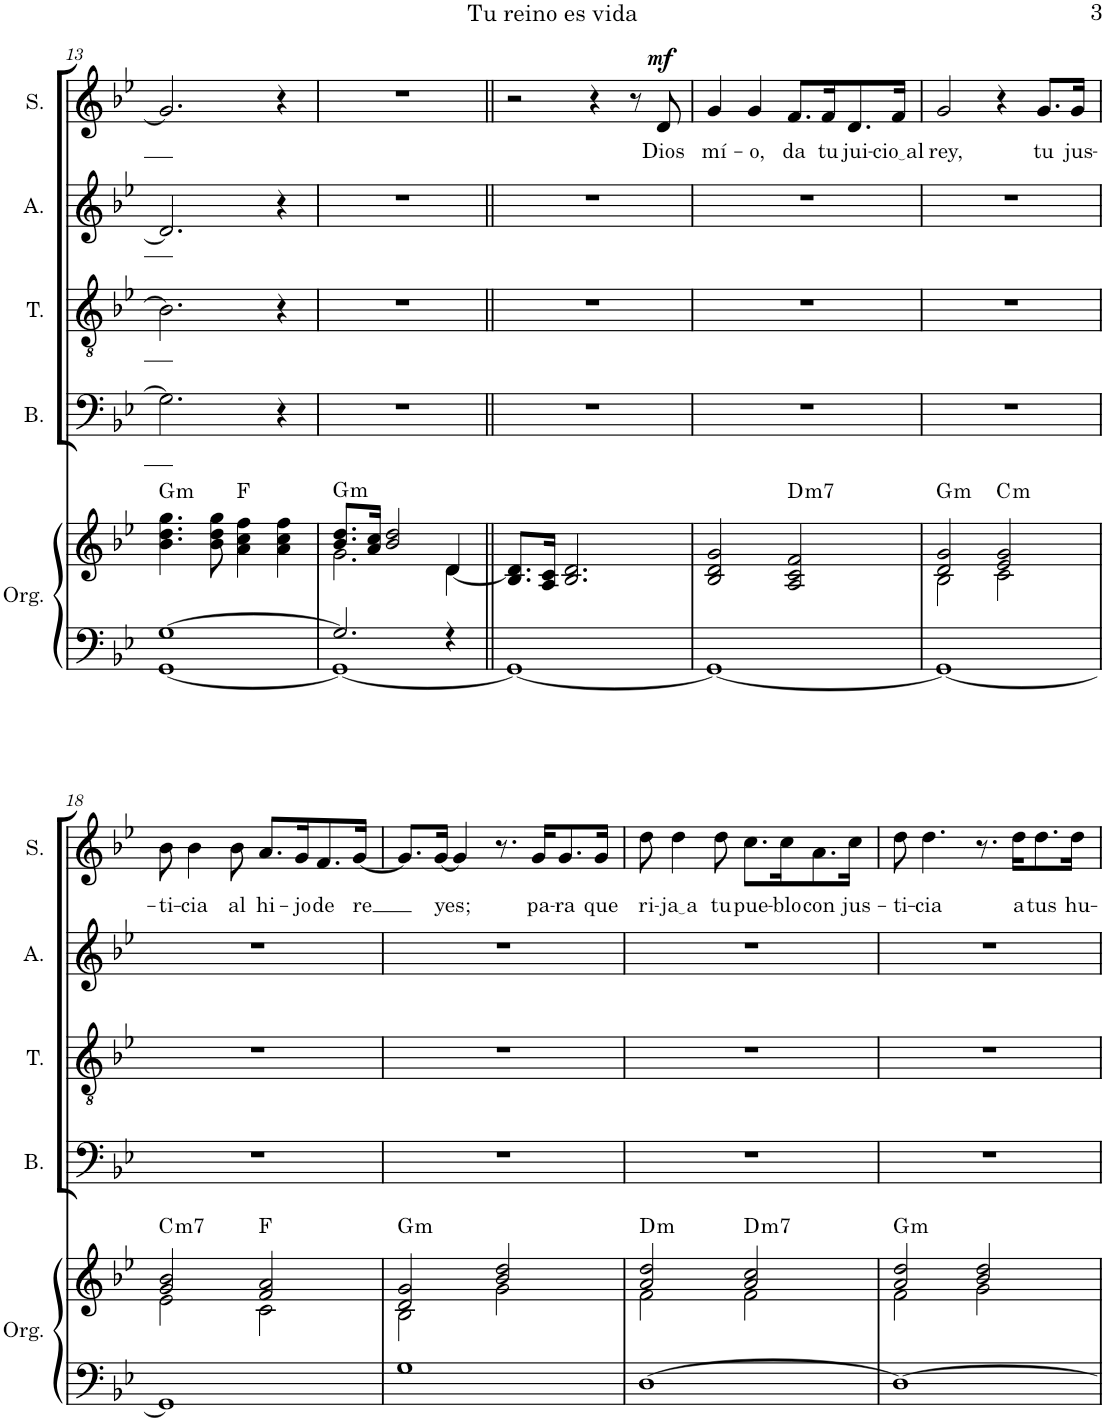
**kern	**kern	**harte	**kern	**kern	**kern	**kern	**text	**dynam
*part5	*part5	*part5	*part4	*part3	*part2	*part1	*part1	*part1
*staff6	*staff5	*	*staff4	*staff3	*staff2	*staff1	*staff1	*staff1
*I"Órgano	*	*	*I"Bajo	*I"Tenor	*I"Alto	*I"Soprano	*	*
*	*	*	*I'B.	*I'T.	*I'A.	*I'S.	*	*
!!LO:PB:g=z
*clefF4	*clefG2	*	*clefF4	*clefGv2	*clefG2	*clefG2	*	*
*k[b-e-]	*k[b-e-]	*	*k[b-e-]	*k[b-e-]	*k[b-e-]	*k[b-e-]	*	*
*M2/2	*M2/2	*	*M2/2	*M2/2	*M2/2	*M2/2	*	*
*met(c|)	*met(c|)	*	*met(c|)	*met(c|)	*met(c|)	*met(c|)	*	*
=13	=13	=13	=13	=13	=13	=13	=13	=13
*^	*	*	*	*	*	*	*	*
!	!	!	!LO:H:kt=m	!	!	!	!	!	!
[1G	[1GG	4.b-\ 4.dd\ 4.gg\	G:min	2.G\]	2.B-\]	2.d/]	2.g/]	.	.
.	.	8b-\ 8dd\ 8gg\	.	.	.	.	.	.	.
.	.	4a\ 4cc\ 4ff\	F:maj	.	.	.	.	.	.
.	.	4a\ 4cc\ 4ff\	.	4r	4r	4r	4r	.	.
=14	=14	=14	=14	=14	=14	=14	=14	=14	=14
*	*	*^	*	*	*	*	*	*	*
!	!	!	!	!LO:H:kt=m	!	!	!	!	!	!
2.G/]	1GG_	8.b-/ 8.dd/L	2.g\	G:min	1r	1r	1r	1r	.	.
.	.	16a/ 16cc/Jk	.	.	.	.	.	.	.	.
.	.	2b-/ 2dd/	.	.	.	.	.	.	.	.
4r	.	4d/	[4d\	.	.	.	.	.	.	.
*v	*v	*	*	*	*	*	*	*	*	*
*	*v	*v	*	*	*	*	*	*	*
=15||	=15||	=15||	=15||	=15||	=15||	=15||	=15||	=15||
1GG_	8.B-/ 8.d/]L	.	1r	1r	1r	2r	.	.
.	16A/ 16c/Jk	.	.	.	.	.	.	.
.	2.B-/ 2.d/	.	.	.	.	.	.	.
.	.	.	.	.	.	4r	.	.
.	.	.	.	.	.	8r	.	.
!	!	!	!	!	!	!	!LO:LY:b	!LO:DY:a
.	.	.	.	.	.	8d/	Dios	mf
=16	=16	=16	=16	=16	=16	=16	=16	=16
!	!	!	!	!	!	!	!LO:LY:b	!
1GG_	2B-/ 2d/ 2g/	.	1r	1r	1r	4g/	mí-	.
!	!	!	!	!	!	!	!LO:LY:b	!
.	.	.	.	.	.	4g/	-o,	.
!	!	!LO:H:kt=m7	!	!	!	!	!LO:LY:b	!
.	2A/ 2c/ 2f/	D:min7	.	.	.	8.f/L	da	.
!	!	!	!	!	!	!	!LO:LY:b	!
.	.	.	.	.	.	16f/K	tu	.
!	!	!	!	!	!	!	!LO:LY:b	!
.	.	.	.	.	.	8.d/	jui-	.
!	!	!	!	!	!	!	!LO:LY:b	!
.	.	.	.	.	.	16f/Jk	cio al	.
=17	=17	=17	=17	=17	=17	=17	=17	=17
*	*^	*	*	*	*	*	*	*
!	!	!	!LO:H:kt=m	!	!	!	!	!LO:LY:b	!
1GG_	2d/ 2g/	2B-\	G:min	1r	1r	1r	2g/	rey,	.
!	!	!	!LO:H:kt=m	!	!	!	!	!	!
.	2e-/ 2g/	2c\	C:min	.	.	.	4r	.	.
!	!	!	!	!	!	!	!	!LO:LY:b	!
.	.	.	.	.	.	.	8.g/L	tu	.
!	!	!	!	!	!	!	!	!LO:LY:b	!
.	.	.	.	.	.	.	16g/Jk	jus-	.
!!LO:LB:g=z
=18	=18	=18	=18	=18	=18	=18	=18	=18	=18
!	!	!	!LO:H:kt=m7	!	!	!	!	!LO:LY:b	!
1GG]	2g/ 2b-/	2e-\	C:min7	1r	1r	1r	8b-\	-ti-	.
!	!	!	!	!	!	!	!	!LO:LY:b	!
.	.	.	.	.	.	.	4b-\	-cia	.
!	!	!	!	!	!	!	!	!LO:LY:b	!
.	.	.	.	.	.	.	8b-\	al	.
!	!	!	!	!	!	!	!	!LO:LY:b	!
.	2f/ 2a/	2c\	F:maj	.	.	.	8.a/L	hi-	.
!	!	!	!	!	!	!	!	!LO:LY:b	!
.	.	.	.	.	.	.	16g/K	-jo	.
!	!	!	!	!	!	!	!	!LO:LY:b	!
.	.	.	.	.	.	.	8.f/	de	.
!	!	!	!	!	!	!	!	!LO:LY:b	!
.	.	.	.	.	.	.	[16g/Jk	re	.
=19	=19	=19	=19	=19	=19	=19	=19	=19	=19
!	!	!	!LO:H:kt=m	!	!	!	!	!	!
1G	2d/ 2g/	2B-\	G:min	1r	1r	1r	8.g/L]	.	.
!	!	!	!	!	!	!	!	!LO:LY:b	!
.	.	.	.	.	.	.	[16g/Jk	yes;	.
.	.	.	.	.	.	.	4g/]	.	.
.	2b-/ 2dd/	2g\	.	.	.	.	8.r	.	.
!	!	!	!	!	!	!	!	!LO:LY:b	!
.	.	.	.	.	.	.	16g/KL	pa-	.
!	!	!	!	!	!	!	!	!LO:LY:b	!
.	.	.	.	.	.	.	8.g/	-ra	.
!	!	!	!	!	!	!	!	!LO:LY:b	!
.	.	.	.	.	.	.	16g/Jk	que	.
=20	=20	=20	=20	=20	=20	=20	=20	=20	=20
!	!	!	!LO:H:kt=m	!	!	!	!	!LO:LY:b	!
[1D	2a/ 2dd/	2f\	D:min	1r	1r	1r	8dd\	ri-	.
!	!	!	!	!	!	!	!	!LO:LY:b	!
.	.	.	.	.	.	.	4dd\	ja a	.
!	!	!	!	!	!	!	!	!LO:LY:b	!
.	.	.	.	.	.	.	8dd\	tu	.
!	!	!	!LO:H:kt=m7	!	!	!	!	!LO:LY:b	!
.	2a/ 2cc/	2f\	D:min7	.	.	.	8.cc\L	pue-	.
!	!	!	!	!	!	!	!	!LO:LY:b	!
.	.	.	.	.	.	.	16cc\K	-blo	.
!	!	!	!	!	!	!	!	!LO:LY:b	!
.	.	.	.	.	.	.	8.a\	con	.
!	!	!	!	!	!	!	!	!LO:LY:b	!
.	.	.	.	.	.	.	16cc\Jk	jus-	.
=21	=21	=21	=21	=21	=21	=21	=21	=21	=21
!	!	!	!LO:H:kt=m	!	!	!	!	!LO:LY:b	!
1D_	2a/ 2dd/	2f\	G:min	1r	1r	1r	8dd\	-ti-	.
!	!	!	!	!	!	!	!	!LO:LY:b	!
.	.	.	.	.	.	.	4.dd\	-cia	.
.	2b-/ 2dd/	2g\	.	.	.	.	8.r	.	.
!	!	!	!	!	!	!	!	!LO:LY:b	!
.	.	.	.	.	.	.	16dd\KL	a	.
!	!	!	!	!	!	!	!	!LO:LY:b	!
.	.	.	.	.	.	.	8.dd\	tus	.
!	!	!	!	!	!	!	!	!LO:LY:b	!
.	.	.	.	.	.	.	16dd\Jk	hu-	.
*	*v	*v	*	*	*	*	*	*	*
=	=	=	=	=	=	=	=	=
*-	*-	*-	*-	*-	*-	*-	*-	*-
